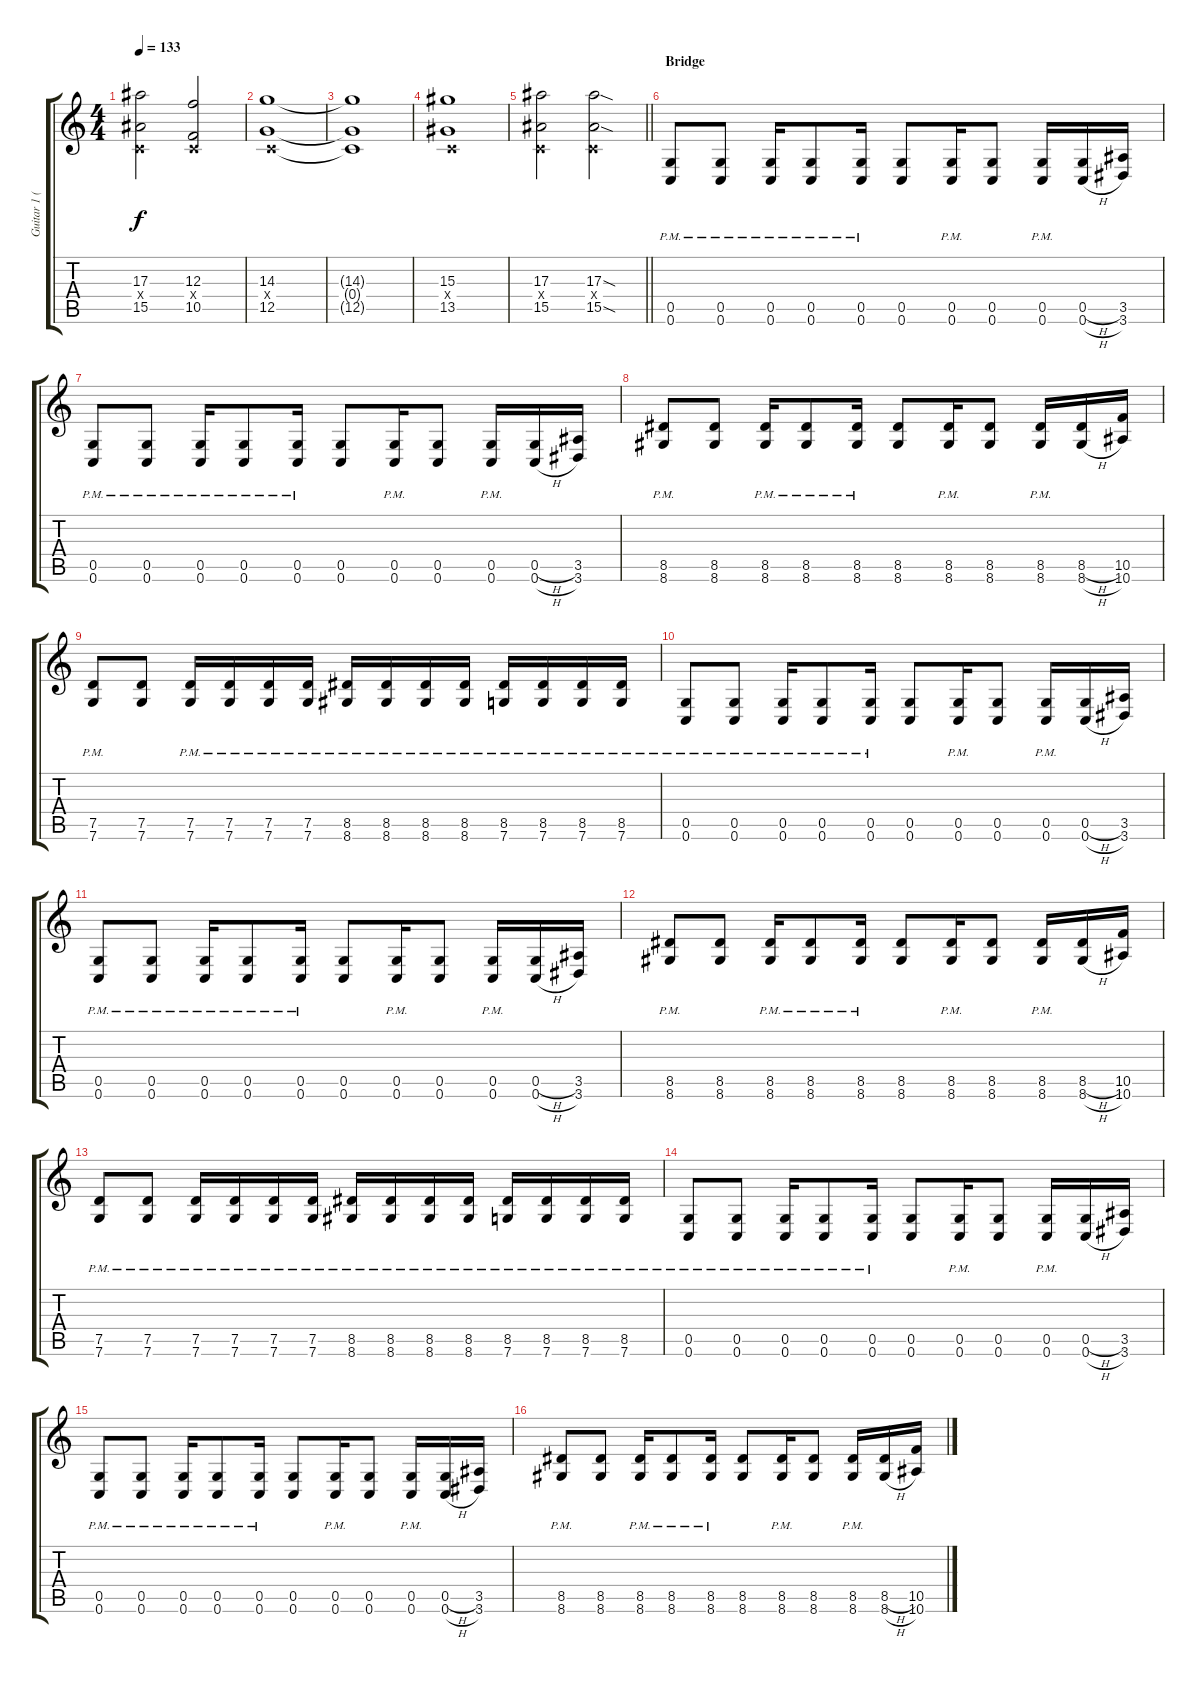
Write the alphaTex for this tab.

\track ("Guitar 1 (Roger)" "Guitar 1 (") {instrument distortionguitar}
\staff {score tabs}
\tuning (D4 A3 F3 C3 G2 C2) {hide}
\ts (4 4)
\tempo 133
\clef g2
\ks c
(17.3 0.4{x} 15.5).2{dy f} (12.3 0.4{x} 10.5).2 |
(14.3 0.4{x} 12.5).1 |
(14.3{t} 0.4{t} 12.5{t}).1 |
(15.3 0.4{x} 13.5).1 |
\barLineRight lightlight
(17.3 0.4{x} 15.5).2 (17.3{sod} 0.4{x} 15.5{sod}).2 |
\section ("" "Bridge")
(0.5{pm} 0.6{pm}).8 (0.5{pm} 0.6{pm}).8 (0.5{pm} 0.6{pm}).16 (0.5{pm} 0.6{pm}).8 (0.5{pm} 0.6{pm}).16 (0.5 0.6).8 (0.5{pm} 0.6{pm}).16 (0.5 0.6).8 (0.5{pm} 0.6{pm}).16 (0.5{h} 0.6{h}).16 (3.5 3.6).16 |
(0.5{pm} 0.6{pm}).8 (0.5{pm} 0.6{pm}).8 (0.5{pm} 0.6{pm}).16 (0.5{pm} 0.6{pm}).8 (0.5{pm} 0.6{pm}).16 (0.5 0.6).8 (0.5{pm} 0.6{pm}).16 (0.5 0.6).8 (0.5{pm} 0.6{pm}).16 (0.5{h} 0.6{h}).16 (3.5 3.6).16 |
(8.5{pm} 8.6{pm}).8 (8.5 8.6).8 (8.5{pm} 8.6{pm}).16 (8.5{pm} 8.6{pm}).8 (8.5{pm} 8.6{pm}).16 (8.5 8.6).8 (8.5{pm} 8.6{pm}).16 (8.5 8.6).8 (8.5{pm} 8.6{pm}).16 (8.5{h} 8.6{h}).16 (10.5 10.6).16 |
(7.5{pm} 7.6{pm}).8 (7.5 7.6).8 (7.5{pm} 7.6{pm}).16 (7.5{pm} 7.6{pm}).16 (7.5{pm} 7.6{pm}).16 (7.5{pm} 7.6{pm}).16 (8.5{pm} 8.6{pm}).16 (8.5{pm} 8.6{pm}).16 (8.5{pm} 8.6{pm}).16 (8.5{pm} 8.6{pm}).16 (8.5{pm} 7.6{pm}).16 (8.5{pm} 7.6{pm}).16 (8.5{pm} 7.6{pm}).16 (8.5{pm} 7.6{pm}).16 |
(0.5{pm} 0.6{pm}).8 (0.5{pm} 0.6{pm}).8 (0.5{pm} 0.6{pm}).16 (0.5{pm} 0.6{pm}).8 (0.5{pm} 0.6{pm}).16 (0.5 0.6).8 (0.5{pm} 0.6{pm}).16 (0.5 0.6).8 (0.5{pm} 0.6{pm}).16 (0.5{h} 0.6{h}).16 (3.5 3.6).16 |
(0.5{pm} 0.6{pm}).8 (0.5{pm} 0.6{pm}).8 (0.5{pm} 0.6{pm}).16 (0.5{pm} 0.6{pm}).8 (0.5{pm} 0.6{pm}).16 (0.5 0.6).8 (0.5{pm} 0.6{pm}).16 (0.5 0.6).8 (0.5{pm} 0.6{pm}).16 (0.5{h} 0.6{h}).16 (3.5 3.6).16 |
(8.5{pm} 8.6{pm}).8 (8.5 8.6).8 (8.5{pm} 8.6{pm}).16 (8.5{pm} 8.6{pm}).8 (8.5{pm} 8.6{pm}).16 (8.5 8.6).8 (8.5{pm} 8.6{pm}).16 (8.5 8.6).8 (8.5{pm} 8.6{pm}).16 (8.5{h} 8.6{h}).16 (10.5 10.6).16 |
(7.5{pm} 7.6{pm}).8 (7.5{pm} 7.6{pm}).8 (7.5{pm} 7.6{pm}).16 (7.5{pm} 7.6{pm}).16 (7.5{pm} 7.6{pm}).16 (7.5{pm} 7.6{pm}).16 (8.5{pm} 8.6{pm}).16 (8.5{pm} 8.6{pm}).16 (8.5{pm} 8.6{pm}).16 (8.5{pm} 8.6{pm}).16 (8.5{pm} 7.6{pm}).16 (8.5{pm} 7.6{pm}).16 (8.5{pm} 7.6{pm}).16 (8.5{pm} 7.6{pm}).16 |
(0.5{pm} 0.6{pm}).8 (0.5{pm} 0.6{pm}).8 (0.5{pm} 0.6{pm}).16 (0.5{pm} 0.6{pm}).8 (0.5{pm} 0.6{pm}).16 (0.5 0.6).8 (0.5{pm} 0.6{pm}).16 (0.5 0.6).8 (0.5{pm} 0.6{pm}).16 (0.5{h} 0.6{h}).16 (3.5 3.6).16 |
(0.5{pm} 0.6{pm}).8 (0.5{pm} 0.6{pm}).8 (0.5{pm} 0.6{pm}).16 (0.5{pm} 0.6{pm}).8 (0.5{pm} 0.6{pm}).16 (0.5 0.6).8 (0.5{pm} 0.6{pm}).16 (0.5 0.6).8 (0.5{pm} 0.6{pm}).16 (0.5{h} 0.6{h}).16 (3.5 3.6).16 |
(8.5{pm} 8.6{pm}).8 (8.5 8.6).8 (8.5{pm} 8.6{pm}).16 (8.5{pm} 8.6{pm}).8 (8.5{pm} 8.6{pm}).16 (8.5 8.6).8 (8.5{pm} 8.6{pm}).16 (8.5 8.6).8 (8.5{pm} 8.6{pm}).16 (8.5{h} 8.6{h}).16 (10.5 10.6).16
